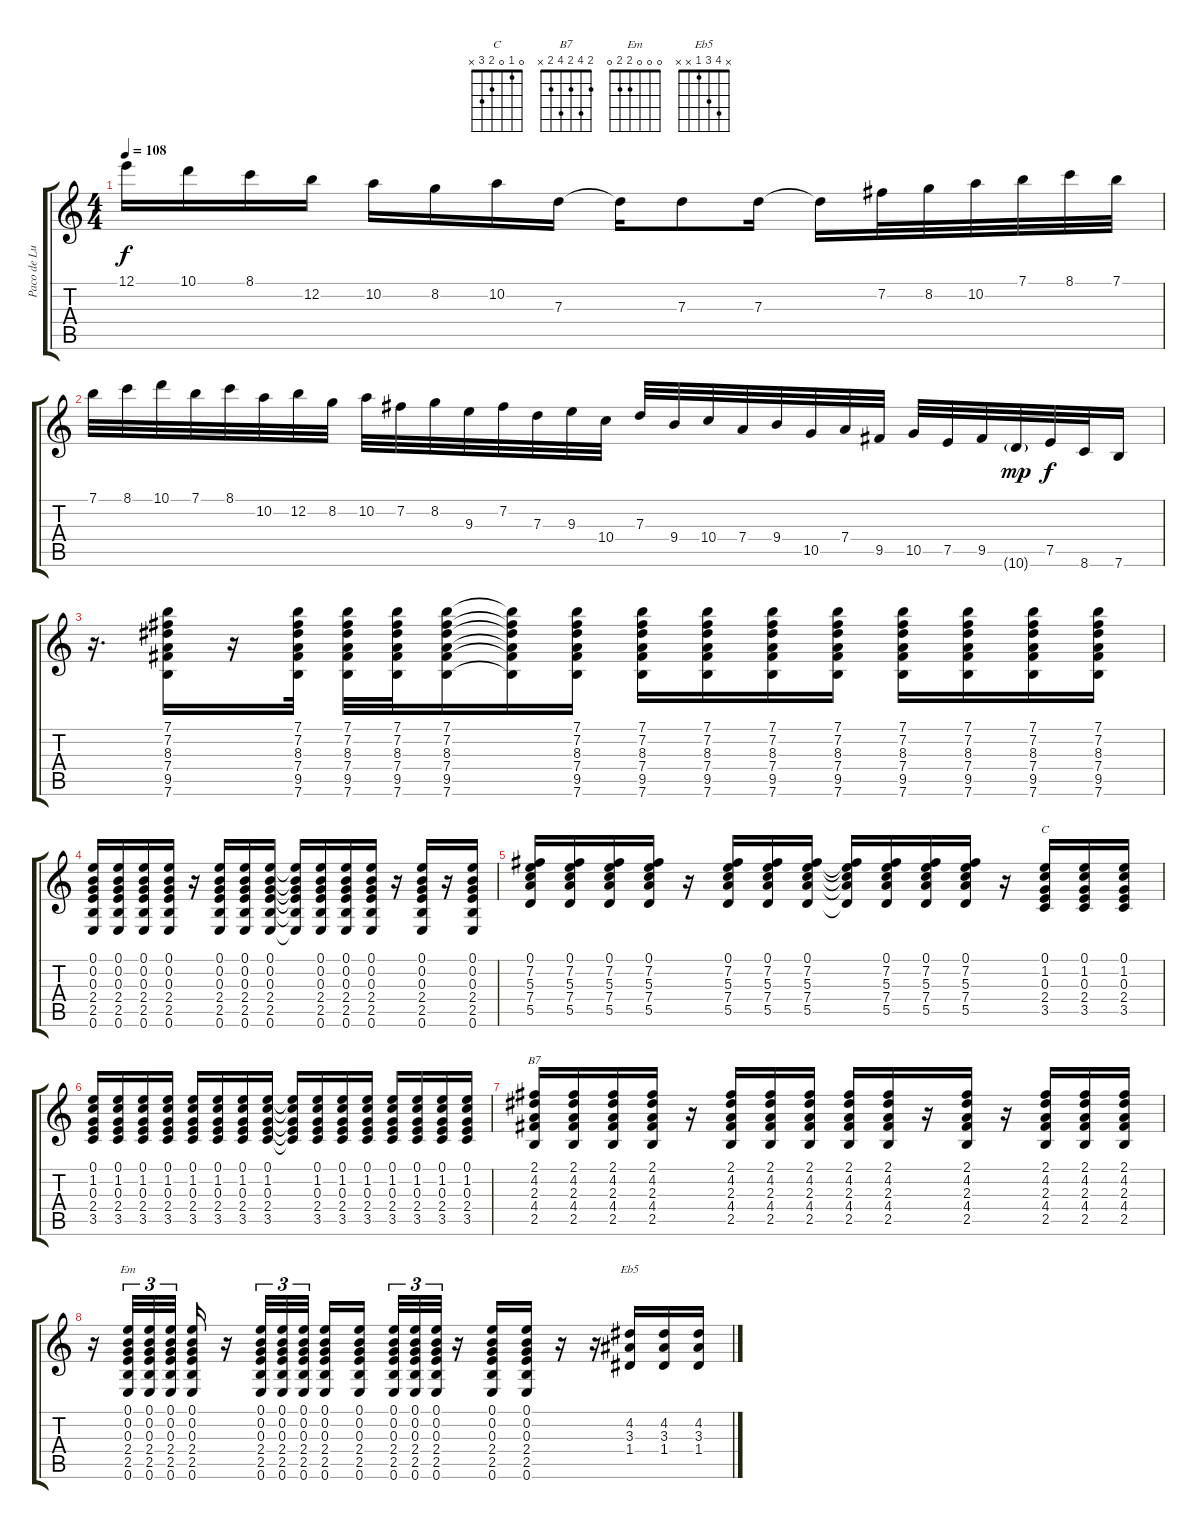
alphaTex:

\track ("Paco de Lucia" "Paco de Lu") {instrument acousticguitarnylon}
\staff {score tabs}
\tuning (E4 B3 G3 D3 A2 E2) {hide}
\chord ("C" 0 1 0 2 3 x)
\chord ("B7" 2 4 2 4 2 x)
\chord ("Em" 0 0 0 2 2 0)
\chord ("Eb5" x 4 3 1 x x)
\ts (4 4)
\tempo 108
\clef g2
\ks c
12.1.16{dy f} 10.1.16 8.1.16 12.2.16 10.2.16 8.2.16 10.2.16 7.3.16 7.3{t}.16 7.3.8 7.3.16 7.3{t}.16 7.2.32 8.2.32 10.2.32 7.1.32 8.1.32 7.1.32 |
7.1.32 8.1.32 10.1.32 7.1.32 8.1.32 10.2.32 12.2.32 8.2.32 10.2.32 7.2.32 8.2.32 9.3.32 7.2.32 7.3.32 9.3.32 10.4.32 7.3.32 9.4.32 10.4.32 7.4.32 9.4.32 10.5.32 7.4.32 9.5.32 10.5.32 7.5.32 9.5.32 10.6{g}.32{dy mp} 7.5.32{dy f} 8.6.32 7.6.16 |
r.16{d} (7.1 7.2 8.3 7.4 9.5 7.6).16{volume 13} r.16 (7.1 7.2 8.3 7.4 9.5 7.6).32 (7.1 7.2 8.3 7.4 9.5 7.6).32 (7.1 7.2 8.3 7.4 9.5 7.6).32 (7.1 7.2 8.3 7.4 9.5 7.6).16 (7.1{t} 7.2{t} 8.3{t} 7.4{t} 9.5{t} 7.6{t}).16 (7.1 7.2 8.3 7.4 9.5 7.6).16 (7.1 7.2 8.3 7.4 9.5 7.6).16 (7.1 7.2 8.3 7.4 9.5 7.6).16 (7.1 7.2 8.3 7.4 9.5 7.6).16 (7.1 7.2 8.3 7.4 9.5 7.6).16 (7.1 7.2 8.3 7.4 9.5 7.6).16 (7.1 7.2 8.3 7.4 9.5 7.6).16 (7.1 7.2 8.3 7.4 9.5 7.6).16 (7.1 7.2 8.3 7.4 9.5 7.6).16 |
(0.1 0.2 0.3 2.4 2.5 0.6).16{volume 13} (0.1 0.2 0.3 2.4 2.5 0.6).16{volume 13} (0.1 0.2 0.3 2.4 2.5 0.6).16{volume 13} (0.1 0.2 0.3 2.4 2.5 0.6).16{volume 13} r.16 (0.1 0.2 0.3 2.4 2.5 0.6).16{volume 13} (0.1 0.2 0.3 2.4 2.5 0.6).16{volume 13} (0.1 0.2 0.3 2.4 2.5 0.6).16{volume 13} (0.1{t} 0.2{t} 0.3{t} 2.4{t} 2.5{t} 0.6{t}).16 (0.1 0.2 0.3 2.4 2.5 0.6).16{volume 13} (0.1 0.2 0.3 2.4 2.5 0.6).16{volume 13} (0.1 0.2 0.3 2.4 2.5 0.6).16{volume 13} r.16 (0.1 0.2 0.3 2.4 2.5 0.6).16{volume 13} r.16 (0.1 0.2 0.3 2.4 2.5 0.6).16{volume 13} |
(0.1 7.2 5.3 7.4 5.5).16 (0.1 7.2 5.3 7.4 5.5).16 (0.1 7.2 5.3 7.4 5.5).16 (0.1 7.2 5.3 7.4 5.5).16 r.16 (0.1 7.2 5.3 7.4 5.5).16 (0.1 7.2 5.3 7.4 5.5).16 (0.1 7.2 5.3 7.4 5.5).16 (0.1{t} 7.2{t} 5.3{t} 7.4{t} 5.5{t}).16 (0.1 7.2 5.3 7.4 5.5).16 (0.1 7.2 5.3 7.4 5.5).16 (0.1 7.2 5.3 7.4 5.5).16 r.16 (0.1 1.2 0.3 2.4 3.5).16{ch "C"} (0.1 1.2 0.3 2.4 3.5).16 (0.1 1.2 0.3 2.4 3.5).16 |
(0.1 1.2 0.3 2.4 3.5).16 (0.1 1.2 0.3 2.4 3.5).16 (0.1 1.2 0.3 2.4 3.5).16 (0.1 1.2 0.3 2.4 3.5).16 (0.1 1.2 0.3 2.4 3.5).16 (0.1 1.2 0.3 2.4 3.5).16 (0.1 1.2 0.3 2.4 3.5).16 (0.1 1.2 0.3 2.4 3.5).16 (0.1{t} 1.2{t} 0.3{t} 2.4{t} 3.5{t}).16 (0.1 1.2 0.3 2.4 3.5).16 (0.1 1.2 0.3 2.4 3.5).16 (0.1 1.2 0.3 2.4 3.5).16 (0.1 1.2 0.3 2.4 3.5).16 (0.1 1.2 0.3 2.4 3.5).16 (0.1 1.2 0.3 2.4 3.5).16 (0.1 1.2 0.3 2.4 3.5).16 |
(2.1 4.2 2.3 4.4 2.5).16{ch "B7"} (2.1 4.2 2.3 4.4 2.5).16 (2.1 4.2 2.3 4.4 2.5).16 (2.1 4.2 2.3 4.4 2.5).16 r.16 (2.1 4.2 2.3 4.4 2.5).16 (2.1 4.2 2.3 4.4 2.5).16 (2.1 4.2 2.3 4.4 2.5).16 (2.1 4.2 2.3 4.4 2.5).16 (2.1 4.2 2.3 4.4 2.5).16 r.16 (2.1 4.2 2.3 4.4 2.5).16 r.16 (2.1 4.2 2.3 4.4 2.5).16 (2.1 4.2 2.3 4.4 2.5).16 (2.1 4.2 2.3 4.4 2.5).16 |
r.16 (0.1 0.2 0.3 2.4 2.5 0.6).32{tu (3 2) ch "Em"} (0.1 0.2 0.3 2.4 2.5 0.6).32{tu (3 2)} (0.1 0.2 0.3 2.4 2.5 0.6).32{tu (3 2)} (0.1 0.2 0.3 2.4 2.5 0.6).16 r.16 (0.1 0.2 0.3 2.4 2.5 0.6).32{tu (3 2)} (0.1 0.2 0.3 2.4 2.5 0.6).32{tu (3 2)} (0.1 0.2 0.3 2.4 2.5 0.6).32{tu (3 2)} (0.1 0.2 0.3 2.4 2.5 0.6).16 (0.1 0.2 0.3 2.4 2.5 0.6).16 (0.1 0.2 0.3 2.4 2.5 0.6).32{tu (3 2)} (0.1 0.2 0.3 2.4 2.5 0.6).32{tu (3 2)} (0.1 0.2 0.3 2.4 2.5 0.6).32{tu (3 2)} r.16 (0.1 0.2 0.3 2.4 2.5 0.6).16 (0.1 0.2 0.3 2.4 2.5 0.6).16 r.16 r.16 (4.2 3.3 1.4).16{ch "Eb5"} (4.2 3.3 1.4).16 (4.2 3.3 1.4).16
